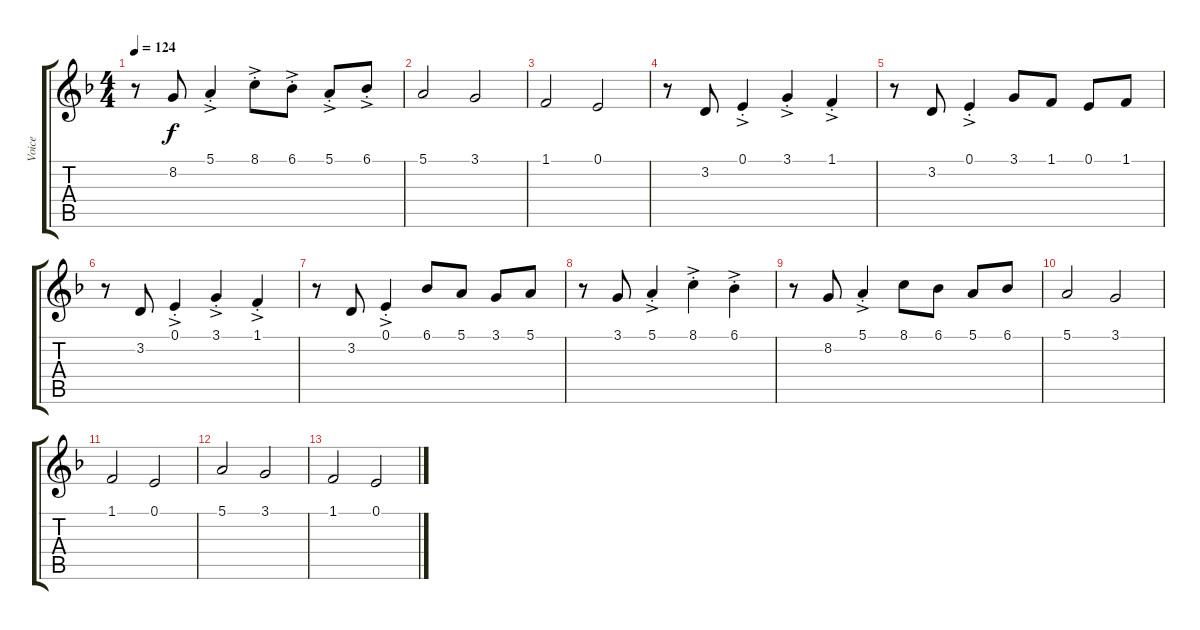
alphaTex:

\track ("Voice" "Voice") {instrument synthvoice}
\staff {score tabs}
\tuning (E4 B3 G3 D3 A2 E2) {hide}
\ts (4 4)
\tempo 124
\clef g2
\ks dminor
r.8{dy f} 8.2.8 5.1{ac st}.4 8.1{ac st}.8 6.1{ac st}.8 5.1{ac st}.8 6.1{ac st}.8 |
5.1.2 3.1.2 |
1.1.2 0.1.2 |
r.8 3.2.8 0.1{ac st}.4 3.1{ac st}.4 1.1{ac st}.4 |
r.8 3.2.8 0.1{ac st}.4 3.1.8 1.1.8 0.1.8 1.1.8 |
r.8 3.2.8 0.1{ac st}.4 3.1{ac st}.4 1.1{ac st}.4 |
r.8 3.2.8 0.1{ac st}.4 6.1.8 5.1.8 3.1.8 5.1.8 |
r.8 3.1.8 5.1{ac st}.4 8.1{ac st}.4 6.1{ac st}.4 |
r.8 8.2.8 5.1{ac st}.4 8.1.8 6.1.8 5.1.8 6.1.8 |
5.1.2 3.1.2 |
1.1.2 0.1.2 |
5.1.2 3.1.2 |
1.1.2 0.1.2
